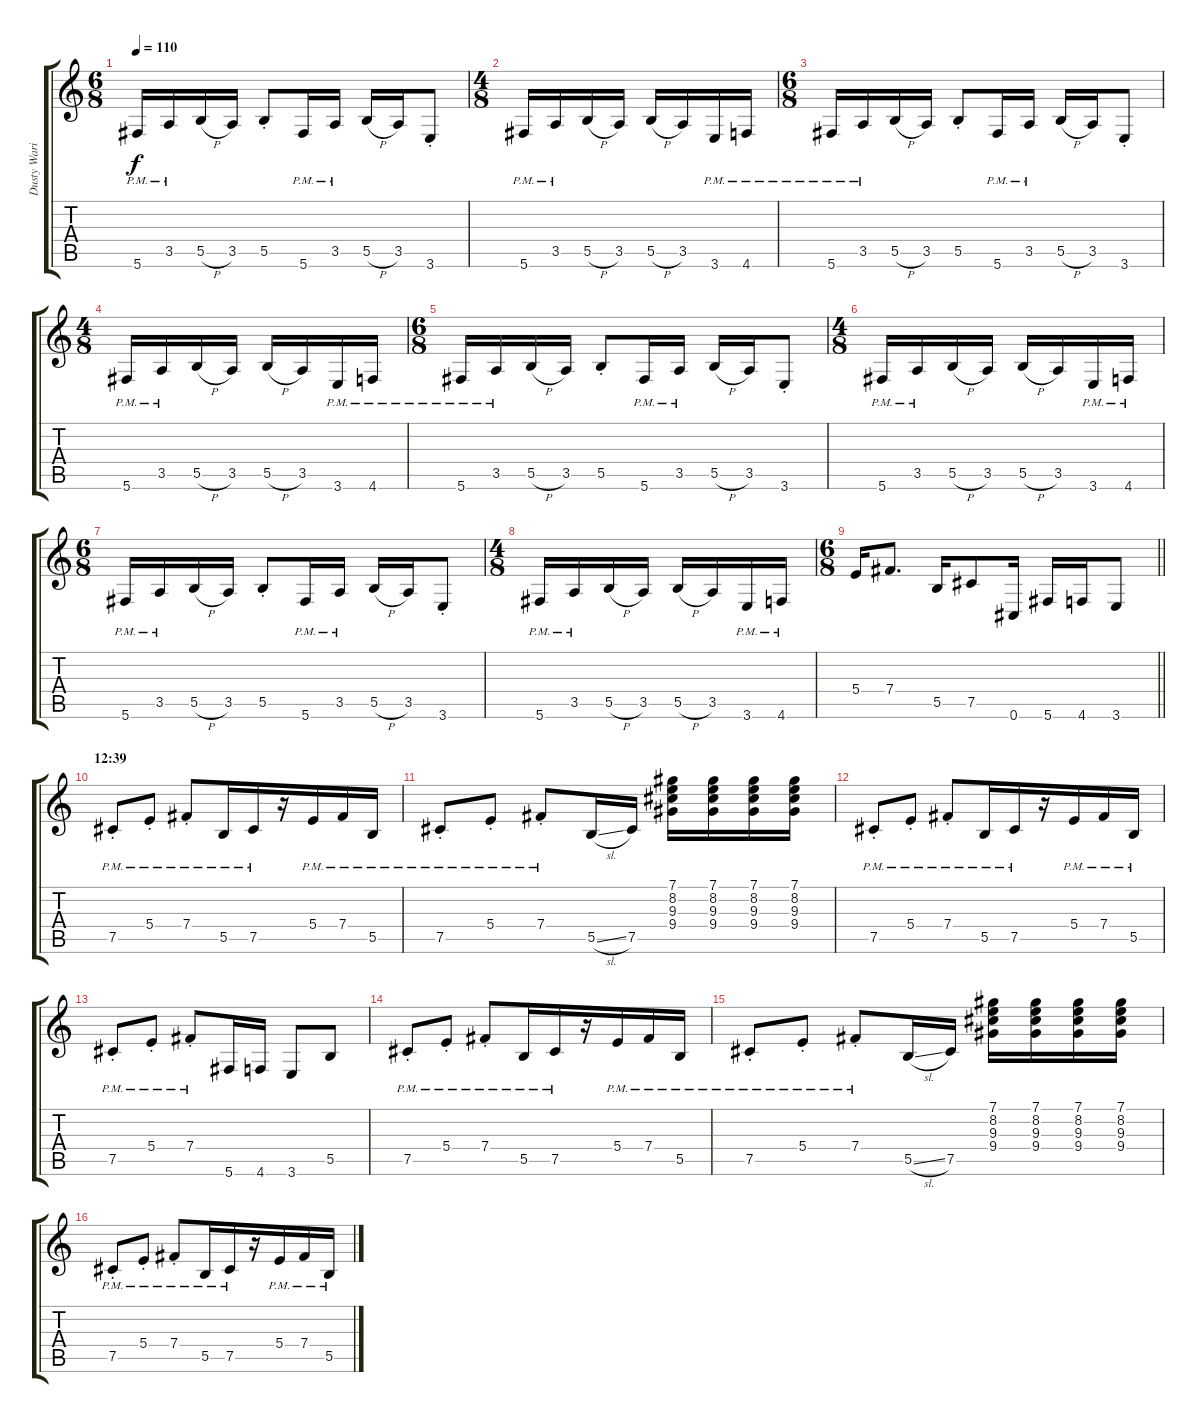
\track ("Dusty Waring" "Dusty Wari") {instrument distortionguitar}
\staff {score tabs}
\tuning (Db4 Ab3 E3 B2 Gb2 Db2) {hide}
\ts (6 8)
\tempo 110
\clef g2
\ks c
5.6{pm}.16{dy f} 3.5{pm}.16 5.5{h}.16 3.5.16{beam split} 5.5{st}.8{beam merge} 5.6{pm}.16 3.5{pm}.16{beam split} 5.5{h}.16 3.5.16 3.6{st}.8 |
\ts (4 8)
5.6{pm}.16 3.5{pm}.16{beam merge} 5.5{h}.16 3.5.16 5.5{h}.16 3.5.16{beam merge} 3.6{pm}.16 4.6{pm}.16 |
\ts (6 8)
5.6{pm}.16 3.5{pm}.16 5.5{h}.16 3.5.16{beam split} 5.5{st}.8{beam merge} 5.6{pm}.16 3.5{pm}.16{beam split} 5.5{h}.16 3.5.16 3.6{st}.8 |
\ts (4 8)
5.6{pm}.16 3.5{pm}.16{beam merge} 5.5{h}.16 3.5.16 5.5{h}.16 3.5.16{beam merge} 3.6{pm}.16 4.6{pm}.16 |
\ts (6 8)
5.6{pm}.16 3.5{pm}.16 5.5{h}.16 3.5.16{beam split} 5.5{st}.8{beam merge} 5.6{pm}.16 3.5{pm}.16{beam split} 5.5{h}.16 3.5.16 3.6{st}.8 |
\ts (4 8)
5.6{pm}.16 3.5{pm}.16{beam merge} 5.5{h}.16 3.5.16 5.5{h}.16 3.5.16{beam merge} 3.6{pm}.16 4.6{pm}.16 |
\ts (6 8)
5.6{pm}.16 3.5{pm}.16 5.5{h}.16 3.5.16{beam split} 5.5{st}.8{beam merge} 5.6{pm}.16 3.5{pm}.16{beam split} 5.5{h}.16 3.5.16 3.6{st}.8 |
\ts (4 8)
5.6{pm}.16 3.5{pm}.16{beam merge} 5.5{h}.16 3.5.16 5.5{h}.16 3.5.16{beam merge} 3.6{pm}.16 4.6{pm}.16 |
\ts (6 8)
\barLineRight lightlight
5.4.16{beam merge} 7.4.8{d beam split} 5.5.16{beam merge} 7.5.8{beam merge} 0.6.16{beam split} 5.6.16{beam merge} 4.6.16{beam merge} 3.6.8 |
\section ("" "12:39")
7.5{pm st}.8 5.4{pm st}.8{beam split} 7.4{pm st}.8{beam merge} 5.5{pm}.16 7.5{pm}.16 r.16 5.4{pm}.16 7.4{pm}.16 5.5{pm}.16 |
7.5{pm st}.8 5.4{pm st}.8{beam split} 7.4{pm st}.8{beam merge} 5.5{sl}.16 7.5.16{beam split} (7.1 8.2 9.3 9.4).16 (7.1 8.2 9.3 9.4).16 (7.1 8.2 9.3 9.4).16 (7.1 8.2 9.3 9.4).16 |
7.5{pm st}.8 5.4{pm st}.8{beam split} 7.4{pm st}.8{beam merge} 5.5{pm}.16 7.5{pm}.16 r.16 5.4{pm}.16 7.4{pm}.16 5.5{pm}.16 |
7.5{pm st}.8 5.4{pm st}.8{beam split} 7.4{pm st}.8{beam merge} 5.6.16 4.6.16{beam split} 3.6.8 5.5.8 |
7.5{pm st}.8 5.4{pm st}.8{beam split} 7.4{pm st}.8{beam merge} 5.5{pm}.16 7.5{pm}.16 r.16 5.4{pm}.16 7.4{pm}.16 5.5{pm}.16 |
7.5{pm st}.8 5.4{pm st}.8{beam split} 7.4{pm st}.8{beam merge} 5.5{sl}.16 7.5.16{beam split} (7.1 8.2 9.3 9.4).16 (7.1 8.2 9.3 9.4).16 (7.1 8.2 9.3 9.4).16 (7.1 8.2 9.3 9.4).16 |
7.5{pm st}.8 5.4{pm st}.8{beam split} 7.4{pm st}.8{beam merge} 5.5{pm}.16 7.5{pm}.16 r.16 5.4{pm}.16 7.4{pm}.16 5.5{pm}.16
